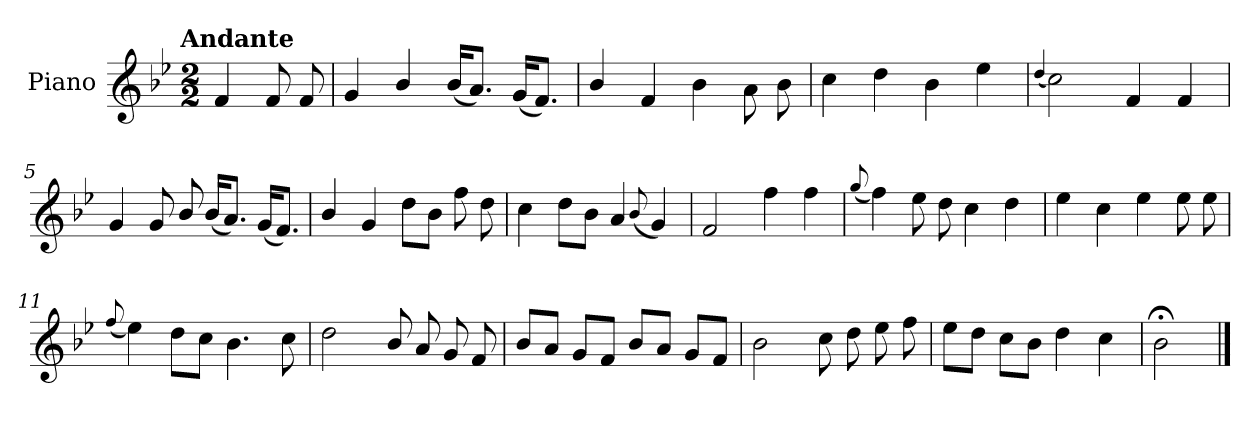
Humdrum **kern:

**kern
*part1
*staff1
*I"Piano
*I'Pno.
*clefG2
*k[b-e-]
!!LO:TX:omd:t=Andante
*M2/2
*MM92
=
4f/
8f/
8f/
=1
4g/
4b-/
(<16b-/KL
8.a/J)
(<16g/KL
8.f/J)
=2
4b-/
4f/
4b-\
8a\
8b-\
=3
4cc\
4dd\
4b-\
4ee-\
!!LO:LB:g=z
=4
(<4qqdd/
2cc\)
4f/
4f/
=5
4g/
8g/
8b-/
(<16b-/KL
8.a/J)
(<16g/KL
8.f/J)
=6
4b-/
4g/
8dd\L
8b-\J
8ff\
8dd\
=7
4cc\
8dd\L
8b-\J
4a/
(<8qqb-/
4g/)
=8
2f/
4ff\
4ff\
!!LO:LB:g=z
=9
(<8qqgg/
4ff\)
8ee-\
8dd\
4cc\
4dd\
=10
4ee-\
4cc\
4ee-\
8ee-\
8ee-\
=11
(<8qqff/
4ee-\)
8dd\L
8cc\J
4.b-\
8cc\
=12
2dd\
8b-/
8a/
8g/
8f/
!!LO:LB:g=z
=13
8b-/L
8a/J
8g/L
8f/J
8b-/L
8a/J
8g/L
8f/J
=14
2b-\
8cc\
8dd\
8ee-\
8ff\
=15
8ee-\L
8dd\J
8cc\L
8b-\J
4dd\
4cc\
=16
2b-;<\
==
*-
